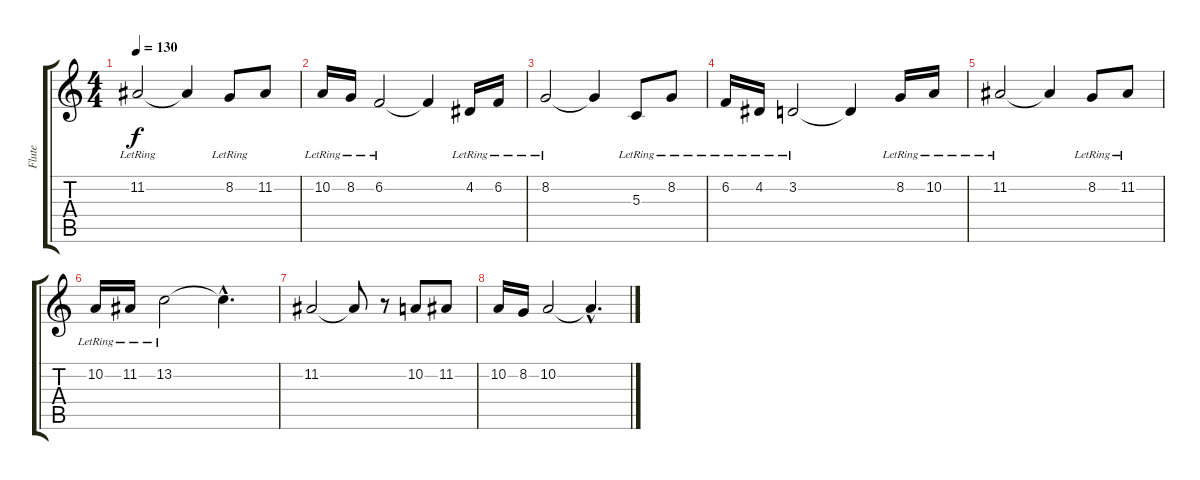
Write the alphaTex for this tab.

\track ("Flute" "Flute") {instrument flute}
\staff {score tabs}
\tuning (E4 B3 G3 D3 A2 E2) {hide}
\ts (4 4)
\tempo 130
\clef g2
\ks c
11.2{lr}.2{dy f} 11.2{t}.4 8.2{lr}.8 11.2.8 |
10.2{lr}.16 8.2{lr}.16 6.2{lr}.2 6.2{t}.4 4.2{lr}.16 6.2{lr}.16 |
8.2{lr}.2 8.2{t}.4 5.3{lr}.8 8.2{lr}.8 |
6.2{lr}.16 4.2{lr}.16 3.2{lr}.2 3.2{t}.4 8.2{lr}.16 10.2{lr}.16 |
11.2{lr}.2 11.2{t}.4 8.2{lr}.8 11.2{lr}.8 |
10.2{lr}.16 11.2{lr}.16 13.2{lr}.2 13.2{hac t}.4{d} |
11.2.2 11.2{t}.8 r.8 10.2.8 11.2.8 |
10.2.16 8.2.16 10.2.2 10.2{hac t}.4{d}
